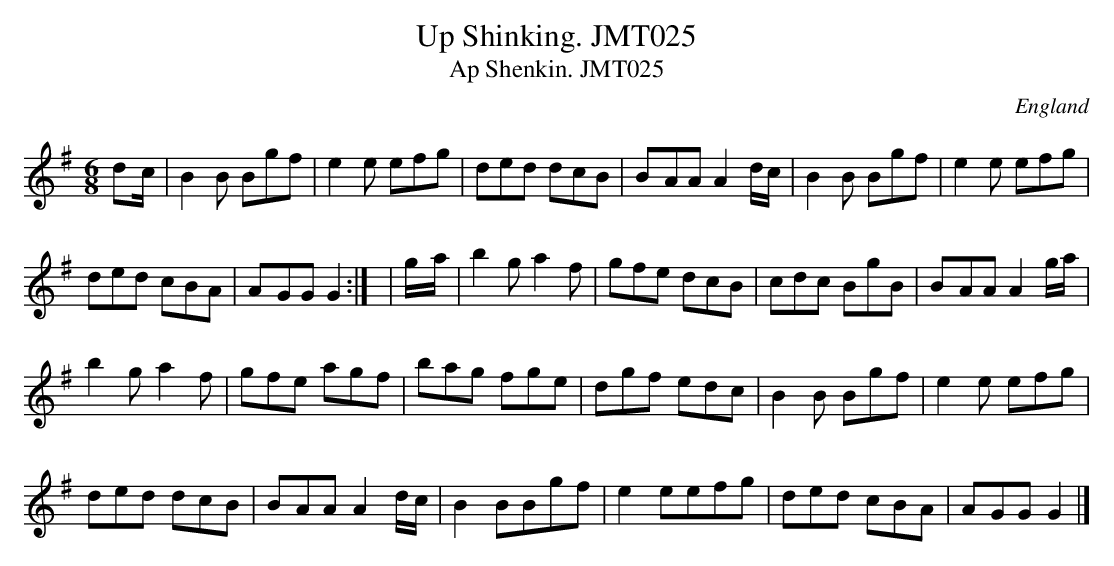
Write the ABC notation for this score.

X:1
T:Up Shinking. JMT025
T:Ap Shenkin. JMT025
M:6/8
L:1/8
O:England
K:G
d-/c/|B2B Bgf|e2e efg|ded dcB|B-AAA2d/c/|B2B Bgf|e2e efg|!ded cBA|A-GGG2
:|
|g/-a/|b2ga2f|gfe dcB|cdc BgB|B-AAA2g/a/|!b2ga2f|gfe agf|bag fge|dgf edc
|B2B Bgf|e2e efg|!
ded dcB|B-AAA2d/c/|B2BBgf|e2eefg|ded cBA|A-GGG2|]
